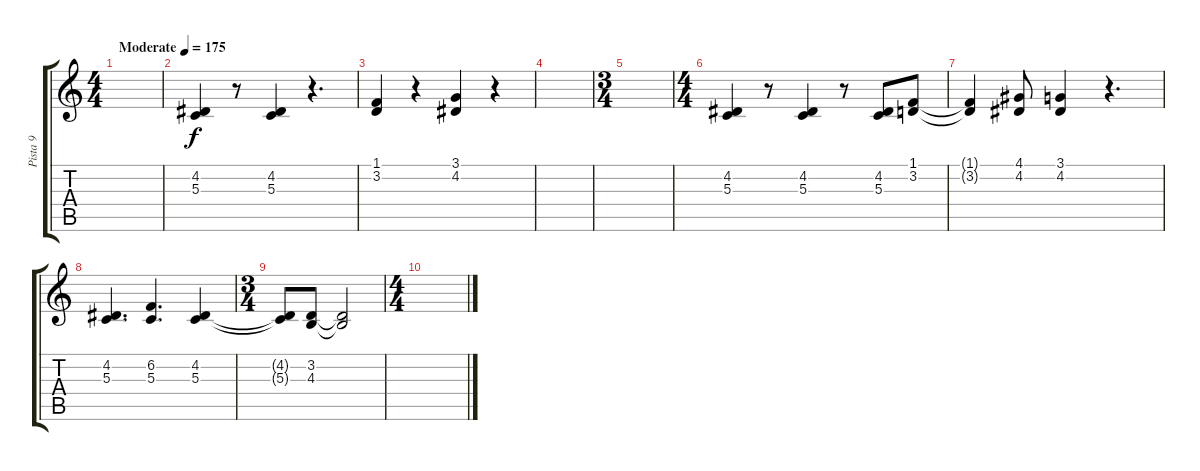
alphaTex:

\track ("Pista 9" "Pista 9") {instrument choiraahs}
\staff {score tabs}
\tuning (E4 B3 G3 D3 A2 E2) {hide}
\ts (4 4)
\tempo (175 "Moderate")
\clef g2
\ks c
|
(4.2 5.3).4 r.8 (4.2 5.3).4 r.4{d} |
(1.1 3.2).4 r.4 (3.1 4.2).4 r.4 |
|
\ts (3 4)
|
\ts (4 4)
(4.2 5.3).4 r.8 (4.2 5.3).4 r.8 (4.2 5.3).8 (1.1 3.2).8 |
(1.1{t} 3.2{t}).4 (4.1 4.2).8 (3.1 4.2).4 r.4{d} |
(4.2 5.3).4{d} (6.2 5.3).4{d} (4.2 5.3).4 |
\ts (3 4)
(4.2{t} 5.3{t}).8 (3.2 4.3).8 (3.2{t} 4.3{t}).2 |
\ts (4 4)
